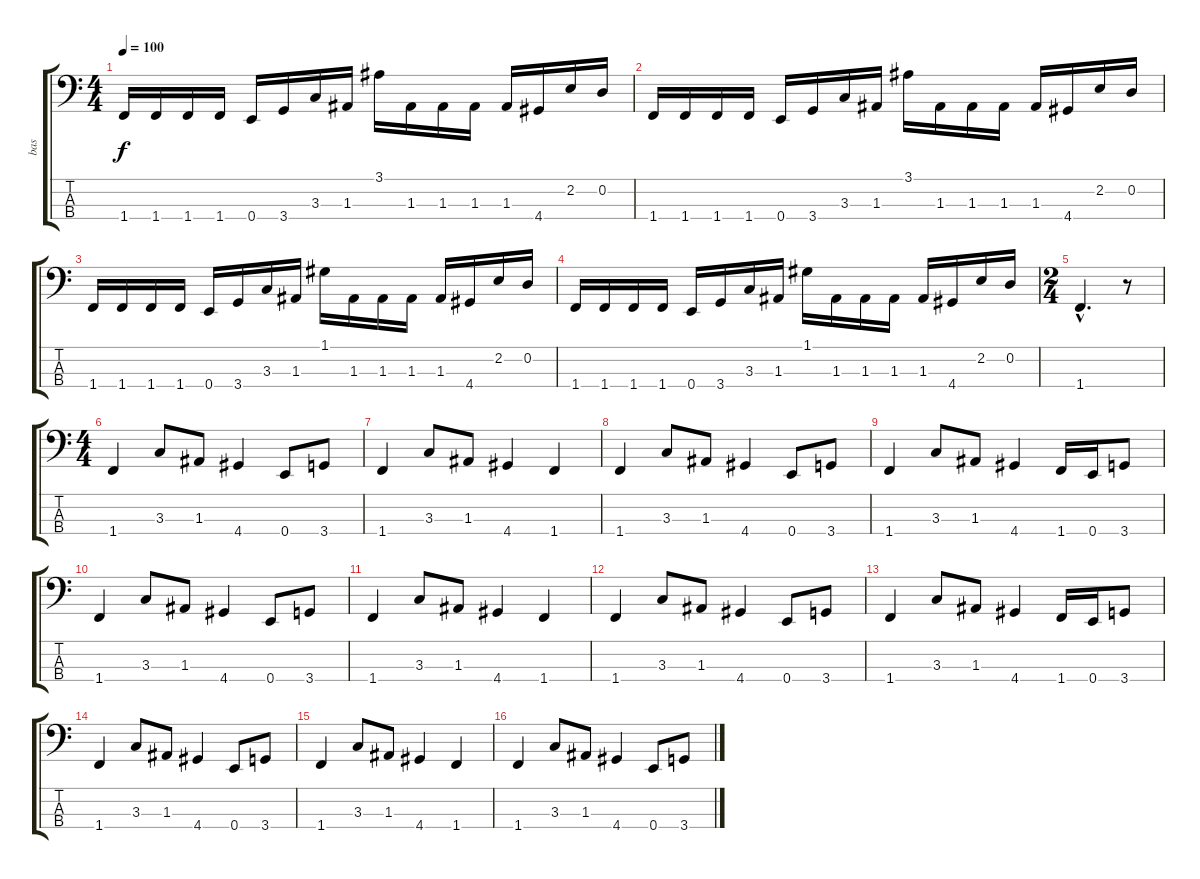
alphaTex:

\track ("bas" "bas") {instrument fretlessbass}
\staff {score tabs}
\tuning (G2 D2 A1 E1) {hide}
\ts (4 4)
\tempo 100
\clef f4
\ks c
1.4.16{dy f} 1.4.16 1.4.16 1.4.16 0.4.16 3.4.16 3.3.16 1.3.16 3.1.16 1.3.16 1.3.16 1.3.16 1.3.16 4.4.16 2.2.16 0.2.16 |
1.4.16 1.4.16 1.4.16 1.4.16 0.4.16 3.4.16 3.3.16 1.3.16 3.1.16 1.3.16 1.3.16 1.3.16 1.3.16 4.4.16 2.2.16 0.2.16 |
1.4.16 1.4.16 1.4.16 1.4.16 0.4.16 3.4.16 3.3.16 1.3.16 1.1.16 1.3.16 1.3.16 1.3.16 1.3.16 4.4.16 2.2.16 0.2.16 |
1.4.16 1.4.16 1.4.16 1.4.16 0.4.16 3.4.16 3.3.16 1.3.16 1.1.16 1.3.16 1.3.16 1.3.16 1.3.16 4.4.16 2.2.16 0.2.16 |
\ts (2 4)
1.4{hac}.4{d} r.8{instrument slapbass1} |
\ts (4 4)
1.4.4 3.3.8 1.3.8 4.4.4 0.4.8 3.4.8 |
1.4.4 3.3.8 1.3.8 4.4.4 1.4.4 |
1.4.4 3.3.8 1.3.8 4.4.4 0.4.8 3.4.8 |
1.4.4 3.3.8 1.3.8 4.4.4 1.4.16 0.4.16 3.4.8 |
1.4.4 3.3.8 1.3.8 4.4.4 0.4.8 3.4.8 |
1.4.4 3.3.8 1.3.8 4.4.4 1.4.4 |
1.4.4 3.3.8 1.3.8 4.4.4 0.4.8 3.4.8 |
1.4.4 3.3.8 1.3.8 4.4.4 1.4.16 0.4.16 3.4.8 |
1.4.4 3.3.8 1.3.8 4.4.4 0.4.8 3.4.8 |
1.4.4 3.3.8 1.3.8 4.4.4 1.4.4 |
1.4.4 3.3.8 1.3.8 4.4.4 0.4.8 3.4.8
